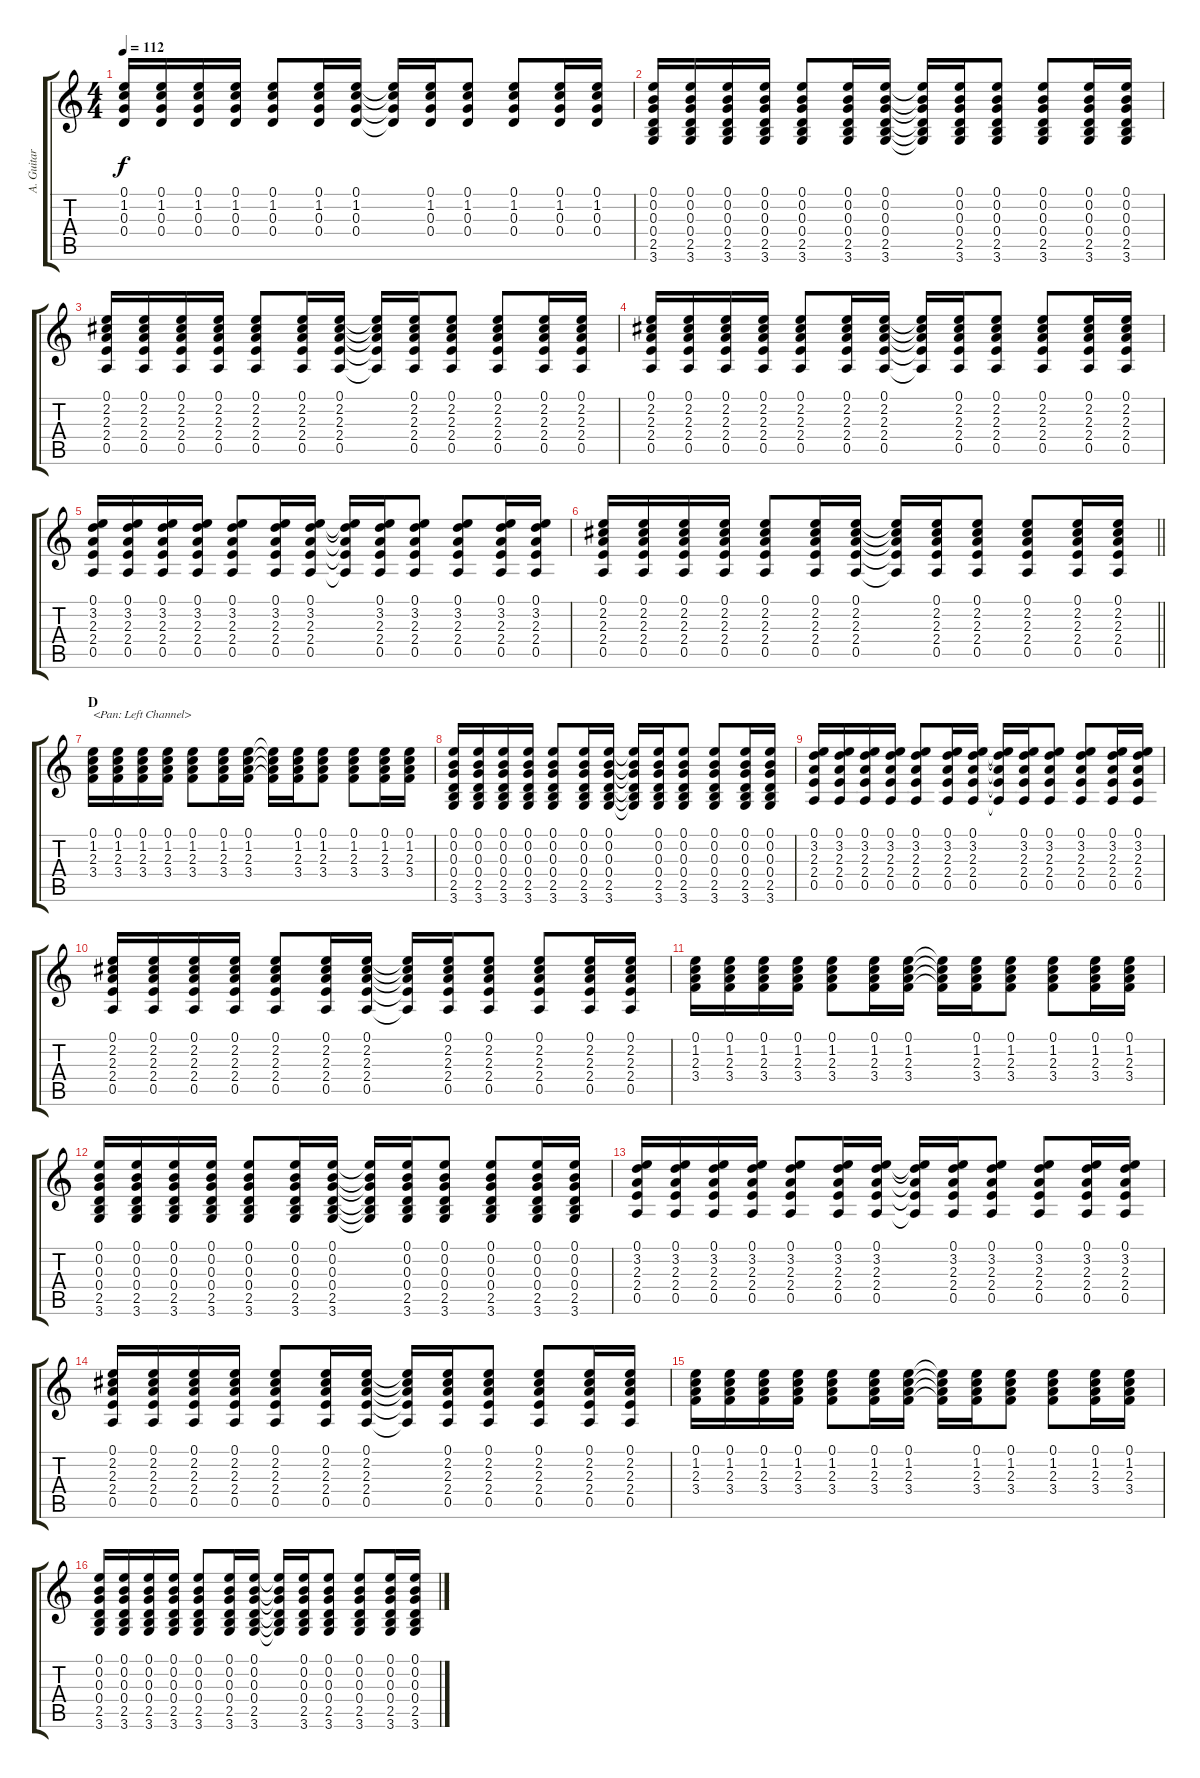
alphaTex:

\track ("A. Guitar I" "A. Guitar ") {instrument acousticguitarsteel}
\staff {score tabs}
\tuning (E4 B3 G3 D3 A2 E2) {hide}
\ts (4 4)
\tempo 112
\clef g2
\ks c
(0.1 1.2 0.3 0.4).16{dy f} (0.1 1.2 0.3 0.4).16 (0.1 1.2 0.3 0.4).16 (0.1 1.2 0.3 0.4).16 (0.1 1.2 0.3 0.4).8 (0.1 1.2 0.3 0.4).16 (0.1 1.2 0.3 0.4).16 (0.1{t} 1.2{t} 0.3{t} 0.4{t}).16 (0.1 1.2 0.3 0.4).16 (0.1 1.2 0.3 0.4).8 (0.1 1.2 0.3 0.4).8 (0.1 1.2 0.3 0.4).16 (0.1 1.2 0.3 0.4).16 |
(0.1 0.2 0.3 0.4 2.5 3.6).16 (0.1 0.2 0.3 0.4 2.5 3.6).16 (0.1 0.2 0.3 0.4 2.5 3.6).16 (0.1 0.2 0.3 0.4 2.5 3.6).16 (0.1 0.2 0.3 0.4 2.5 3.6).8 (0.1 0.2 0.3 0.4 2.5 3.6).16 (0.1 0.2 0.3 0.4 2.5 3.6).16 (0.1{t} 0.2{t} 0.3{t} 0.4{t} 2.5{t} 3.6{t}).16 (0.1 0.2 0.3 0.4 2.5 3.6).16 (0.1 0.2 0.3 0.4 2.5 3.6).8 (0.1 0.2 0.3 0.4 2.5 3.6).8 (0.1 0.2 0.3 0.4 2.5 3.6).16 (0.1 0.2 0.3 0.4 2.5 3.6).16 |
(0.1 2.2 2.3 2.4 0.5).16 (0.1 2.2 2.3 2.4 0.5).16 (0.1 2.2 2.3 2.4 0.5).16 (0.1 2.2 2.3 2.4 0.5).16 (0.1 2.2 2.3 2.4 0.5).8 (0.1 2.2 2.3 2.4 0.5).16 (0.1 2.2 2.3 2.4 0.5).16 (0.1{t} 2.2{t} 2.3{t} 2.4{t} 0.5{t}).16 (0.1 2.2 2.3 2.4 0.5).16 (0.1 2.2 2.3 2.4 0.5).8 (0.1 2.2 2.3 2.4 0.5).8 (0.1 2.2 2.3 2.4 0.5).16 (0.1 2.2 2.3 2.4 0.5).16 |
(0.1 2.2 2.3 2.4 0.5).16 (0.1 2.2 2.3 2.4 0.5).16 (0.1 2.2 2.3 2.4 0.5).16 (0.1 2.2 2.3 2.4 0.5).16 (0.1 2.2 2.3 2.4 0.5).8 (0.1 2.2 2.3 2.4 0.5).16 (0.1 2.2 2.3 2.4 0.5).16 (0.1{t} 2.2{t} 2.3{t} 2.4{t} 0.5{t}).16 (0.1 2.2 2.3 2.4 0.5).16 (0.1 2.2 2.3 2.4 0.5).8 (0.1 2.2 2.3 2.4 0.5).8 (0.1 2.2 2.3 2.4 0.5).16 (0.1 2.2 2.3 2.4 0.5).16 |
(0.1 3.2 2.3 2.4 0.5).16 (0.1 3.2 2.3 2.4 0.5).16 (0.1 3.2 2.3 2.4 0.5).16 (0.1 3.2 2.3 2.4 0.5).16 (0.1 3.2 2.3 2.4 0.5).8 (0.1 3.2 2.3 2.4 0.5).16 (0.1 3.2 2.3 2.4 0.5).16 (0.1{t} 3.2{t} 2.3{t} 2.4{t} 0.5{t}).16 (0.1 3.2 2.3 2.4 0.5).16 (0.1 3.2 2.3 2.4 0.5).8 (0.1 3.2 2.3 2.4 0.5).8 (0.1 3.2 2.3 2.4 0.5).16 (0.1 3.2 2.3 2.4 0.5).16 |
\barLineRight lightlight
(0.1 2.2 2.3 2.4 0.5).16 (0.1 2.2 2.3 2.4 0.5).16 (0.1 2.2 2.3 2.4 0.5).16 (0.1 2.2 2.3 2.4 0.5).16 (0.1 2.2 2.3 2.4 0.5).8 (0.1 2.2 2.3 2.4 0.5).16 (0.1 2.2 2.3 2.4 0.5).16 (0.1{t} 2.2{t} 2.3{t} 2.4{t} 0.5{t}).16 (0.1 2.2 2.3 2.4 0.5).16 (0.1 2.2 2.3 2.4 0.5).8 (0.1 2.2 2.3 2.4 0.5).8 (0.1 2.2 2.3 2.4 0.5).16 (0.1 2.2 2.3 2.4 0.5).16 |
\section ("" "D")
(0.1 1.2 2.3 3.4).16{txt "<Pan: Left Channel>" balance 2} (0.1 1.2 2.3 3.4).16 (0.1 1.2 2.3 3.4).16 (0.1 1.2 2.3 3.4).16 (0.1 1.2 2.3 3.4).8 (0.1 1.2 2.3 3.4).16 (0.1 1.2 2.3 3.4).16 (0.1{t} 1.2{t} 2.3{t} 3.4{t}).16 (0.1 1.2 2.3 3.4).16 (0.1 1.2 2.3 3.4).8 (0.1 1.2 2.3 3.4).8 (0.1 1.2 2.3 3.4).16 (0.1 1.2 2.3 3.4).16 |
(0.1 0.2 0.3 0.4 2.5 3.6).16 (0.1 0.2 0.3 0.4 2.5 3.6).16 (0.1 0.2 0.3 0.4 2.5 3.6).16 (0.1 0.2 0.3 0.4 2.5 3.6).16 (0.1 0.2 0.3 0.4 2.5 3.6).8 (0.1 0.2 0.3 0.4 2.5 3.6).16 (0.1 0.2 0.3 0.4 2.5 3.6).16 (0.1{t} 0.2{t} 0.3{t} 0.4{t} 2.5{t} 3.6{t}).16 (0.1 0.2 0.3 0.4 2.5 3.6).16 (0.1 0.2 0.3 0.4 2.5 3.6).8 (0.1 0.2 0.3 0.4 2.5 3.6).8 (0.1 0.2 0.3 0.4 2.5 3.6).16 (0.1 0.2 0.3 0.4 2.5 3.6).16 |
(0.1 3.2 2.3 2.4 0.5).16 (0.1 3.2 2.3 2.4 0.5).16 (0.1 3.2 2.3 2.4 0.5).16 (0.1 3.2 2.3 2.4 0.5).16 (0.1 3.2 2.3 2.4 0.5).8 (0.1 3.2 2.3 2.4 0.5).16 (0.1 3.2 2.3 2.4 0.5).16 (0.1{t} 3.2{t} 2.3{t} 2.4{t} 0.5{t}).16 (0.1 3.2 2.3 2.4 0.5).16 (0.1 3.2 2.3 2.4 0.5).8 (0.1 3.2 2.3 2.4 0.5).8 (0.1 3.2 2.3 2.4 0.5).16 (0.1 3.2 2.3 2.4 0.5).16 |
(0.1 2.2 2.3 2.4 0.5).16 (0.1 2.2 2.3 2.4 0.5).16 (0.1 2.2 2.3 2.4 0.5).16 (0.1 2.2 2.3 2.4 0.5).16 (0.1 2.2 2.3 2.4 0.5).8 (0.1 2.2 2.3 2.4 0.5).16 (0.1 2.2 2.3 2.4 0.5).16 (0.1{t} 2.2{t} 2.3{t} 2.4{t} 0.5{t}).16 (0.1 2.2 2.3 2.4 0.5).16 (0.1 2.2 2.3 2.4 0.5).8 (0.1 2.2 2.3 2.4 0.5).8 (0.1 2.2 2.3 2.4 0.5).16 (0.1 2.2 2.3 2.4 0.5).16 |
(0.1 1.2 2.3 3.4).16 (0.1 1.2 2.3 3.4).16 (0.1 1.2 2.3 3.4).16 (0.1 1.2 2.3 3.4).16 (0.1 1.2 2.3 3.4).8 (0.1 1.2 2.3 3.4).16 (0.1 1.2 2.3 3.4).16 (0.1{t} 1.2{t} 2.3{t} 3.4{t}).16 (0.1 1.2 2.3 3.4).16 (0.1 1.2 2.3 3.4).8 (0.1 1.2 2.3 3.4).8 (0.1 1.2 2.3 3.4).16 (0.1 1.2 2.3 3.4).16 |
(0.1 0.2 0.3 0.4 2.5 3.6).16 (0.1 0.2 0.3 0.4 2.5 3.6).16 (0.1 0.2 0.3 0.4 2.5 3.6).16 (0.1 0.2 0.3 0.4 2.5 3.6).16 (0.1 0.2 0.3 0.4 2.5 3.6).8 (0.1 0.2 0.3 0.4 2.5 3.6).16 (0.1 0.2 0.3 0.4 2.5 3.6).16 (0.1{t} 0.2{t} 0.3{t} 0.4{t} 2.5{t} 3.6{t}).16 (0.1 0.2 0.3 0.4 2.5 3.6).16 (0.1 0.2 0.3 0.4 2.5 3.6).8 (0.1 0.2 0.3 0.4 2.5 3.6).8 (0.1 0.2 0.3 0.4 2.5 3.6).16 (0.1 0.2 0.3 0.4 2.5 3.6).16 |
(0.1 3.2 2.3 2.4 0.5).16 (0.1 3.2 2.3 2.4 0.5).16 (0.1 3.2 2.3 2.4 0.5).16 (0.1 3.2 2.3 2.4 0.5).16 (0.1 3.2 2.3 2.4 0.5).8 (0.1 3.2 2.3 2.4 0.5).16 (0.1 3.2 2.3 2.4 0.5).16 (0.1{t} 3.2{t} 2.3{t} 2.4{t} 0.5{t}).16 (0.1 3.2 2.3 2.4 0.5).16 (0.1 3.2 2.3 2.4 0.5).8 (0.1 3.2 2.3 2.4 0.5).8 (0.1 3.2 2.3 2.4 0.5).16 (0.1 3.2 2.3 2.4 0.5).16 |
(0.1 2.2 2.3 2.4 0.5).16 (0.1 2.2 2.3 2.4 0.5).16 (0.1 2.2 2.3 2.4 0.5).16 (0.1 2.2 2.3 2.4 0.5).16 (0.1 2.2 2.3 2.4 0.5).8 (0.1 2.2 2.3 2.4 0.5).16 (0.1 2.2 2.3 2.4 0.5).16 (0.1{t} 2.2{t} 2.3{t} 2.4{t} 0.5{t}).16 (0.1 2.2 2.3 2.4 0.5).16 (0.1 2.2 2.3 2.4 0.5).8 (0.1 2.2 2.3 2.4 0.5).8 (0.1 2.2 2.3 2.4 0.5).16 (0.1 2.2 2.3 2.4 0.5).16 |
(0.1 1.2 2.3 3.4).16 (0.1 1.2 2.3 3.4).16 (0.1 1.2 2.3 3.4).16 (0.1 1.2 2.3 3.4).16 (0.1 1.2 2.3 3.4).8 (0.1 1.2 2.3 3.4).16 (0.1 1.2 2.3 3.4).16 (0.1{t} 1.2{t} 2.3{t} 3.4{t}).16 (0.1 1.2 2.3 3.4).16 (0.1 1.2 2.3 3.4).8 (0.1 1.2 2.3 3.4).8 (0.1 1.2 2.3 3.4).16 (0.1 1.2 2.3 3.4).16 |
(0.1 0.2 0.3 0.4 2.5 3.6).16 (0.1 0.2 0.3 0.4 2.5 3.6).16 (0.1 0.2 0.3 0.4 2.5 3.6).16 (0.1 0.2 0.3 0.4 2.5 3.6).16 (0.1 0.2 0.3 0.4 2.5 3.6).8 (0.1 0.2 0.3 0.4 2.5 3.6).16 (0.1 0.2 0.3 0.4 2.5 3.6).16 (0.1{t} 0.2{t} 0.3{t} 0.4{t} 2.5{t} 3.6{t}).16 (0.1 0.2 0.3 0.4 2.5 3.6).16 (0.1 0.2 0.3 0.4 2.5 3.6).8 (0.1 0.2 0.3 0.4 2.5 3.6).8 (0.1 0.2 0.3 0.4 2.5 3.6).16 (0.1 0.2 0.3 0.4 2.5 3.6).16
